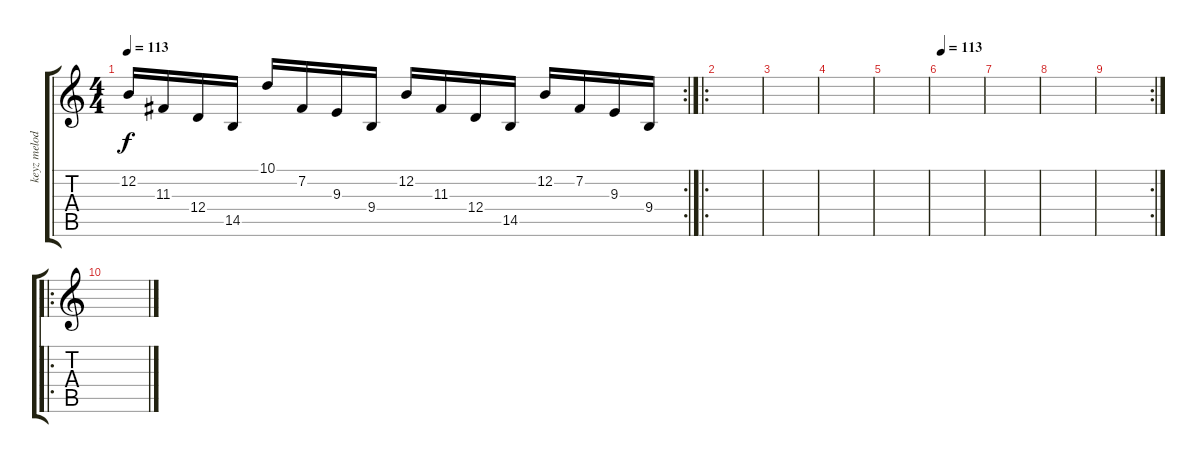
\track ("keyz melody" "keyz melod") {instrument acousticgrandpiano}
\staff {score tabs}
\tuning (E4 B3 G3 D3 A2 E2) {hide}
\rc 2
\ts (4 4)
\tempo 113
\clef g2
\ks c
12.2.16{dy f} 11.3.16 12.4.16 14.5.16 10.1.16 7.2.16 9.3.16 9.4.16 12.2.16 11.3.16 12.4.16 14.5.16 12.2.16 7.2.16 9.3.16 9.4.16 |
\ro
|
|
|
|
\tempo 113
|
|
|
\rc 2
|
\ro
